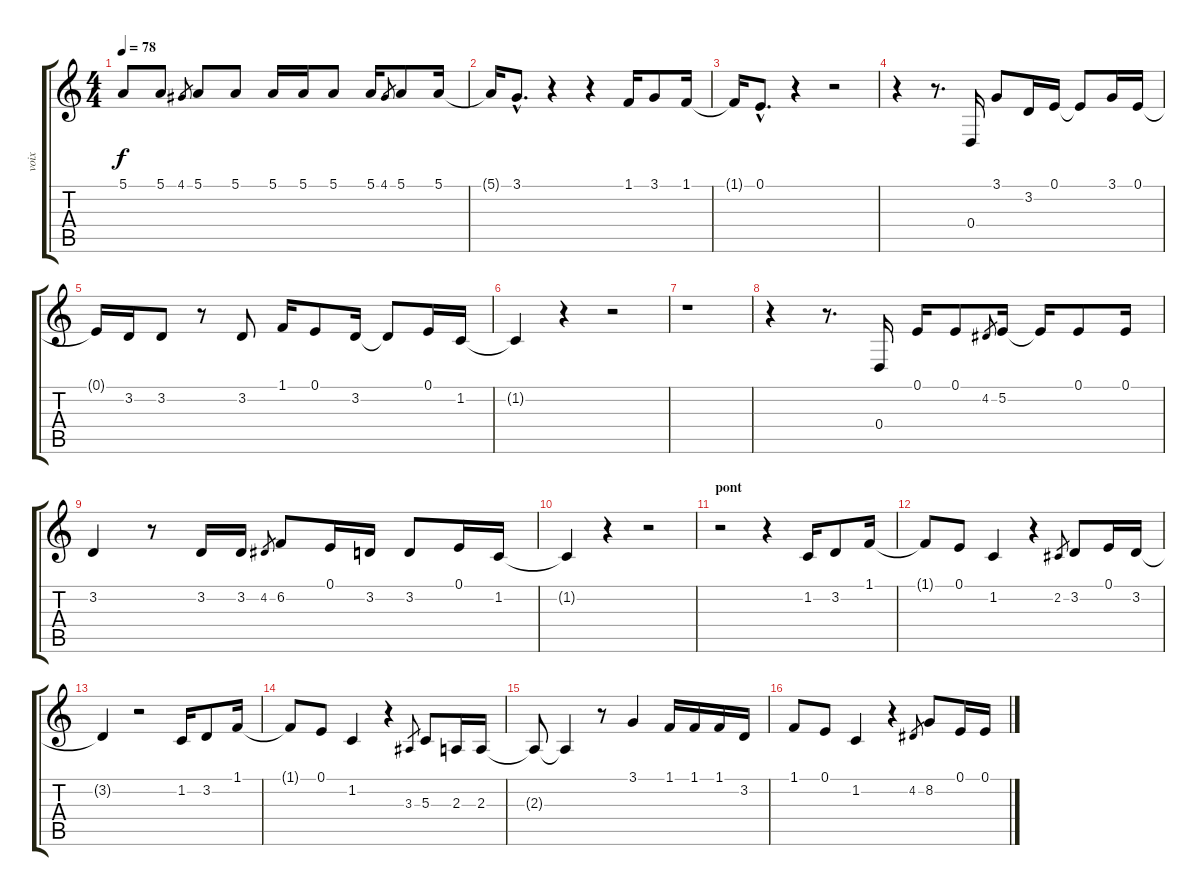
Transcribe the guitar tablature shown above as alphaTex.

\track ("voix" "voix") {instrument lead2sawtooth}
\staff {score tabs}
\tuning (E4 B3 G3 D3 A2 E2) {hide}
\ts (4 4)
\tempo 78
\clef g2
\ks c
5.1.8{dy f} 5.1.8 4.1.8{gr} 5.1.8 5.1.8 5.1.16 5.1.16 5.1.8 5.1.16 4.1.8{gr} 5.1.8 5.1.16 |
5.1{t}.16 3.1{hac}.8{d} r.4 r.4 1.1.16 3.1.8 1.1.16 |
1.1{t}.16 0.1{hac}.8{d} r.4 r.2 |
r.4 r.8{d} 0.4.16 3.1.8 3.2.16 0.1.16 0.1{t}.8 3.1.16 0.1.16 |
0.1{t}.16 3.2.16 3.2.8 r.8 3.2.8 1.1.16 0.1.8 3.2.16 3.2{t}.8 0.1.16 1.2.16 |
1.2{t}.4 r.4 r.2 |
r.1 |
r.4 r.8{d} 0.4.16 0.1.16 0.1.8 4.2.8{gr} 5.2.16 5.2{t}.16 0.1.8 0.1.16 |
3.2.4 r.8 3.2.16 3.2.16 4.2.8{gr} 6.2.8 0.1.16 3.2.16 3.2.8 0.1.16 1.2.16 |
1.2{t}.4 r.4 r.2 |
\section ("" "pont")
r.2 r.4 1.2.16 3.2.8 1.1.16 |
1.1{t}.8 0.1.8 1.2.4 r.4 2.2.8{gr} 3.2.8 0.1.16 3.2.16 |
3.2{t}.4 r.2 1.2.16 3.2.8 1.1.16 |
1.1{t}.8 0.1.8 1.2.4 r.4 3.3.8{gr} 5.3.8 2.3.16 2.3.16 |
2.3{t}.8 2.3{t}.4 r.8 3.1.4 1.1.16 1.1.16 1.1.16 3.2.16 |
1.1.8 0.1.8 1.2.4 r.4 4.2.8{gr} 8.2.8 0.1.16 0.1.16
